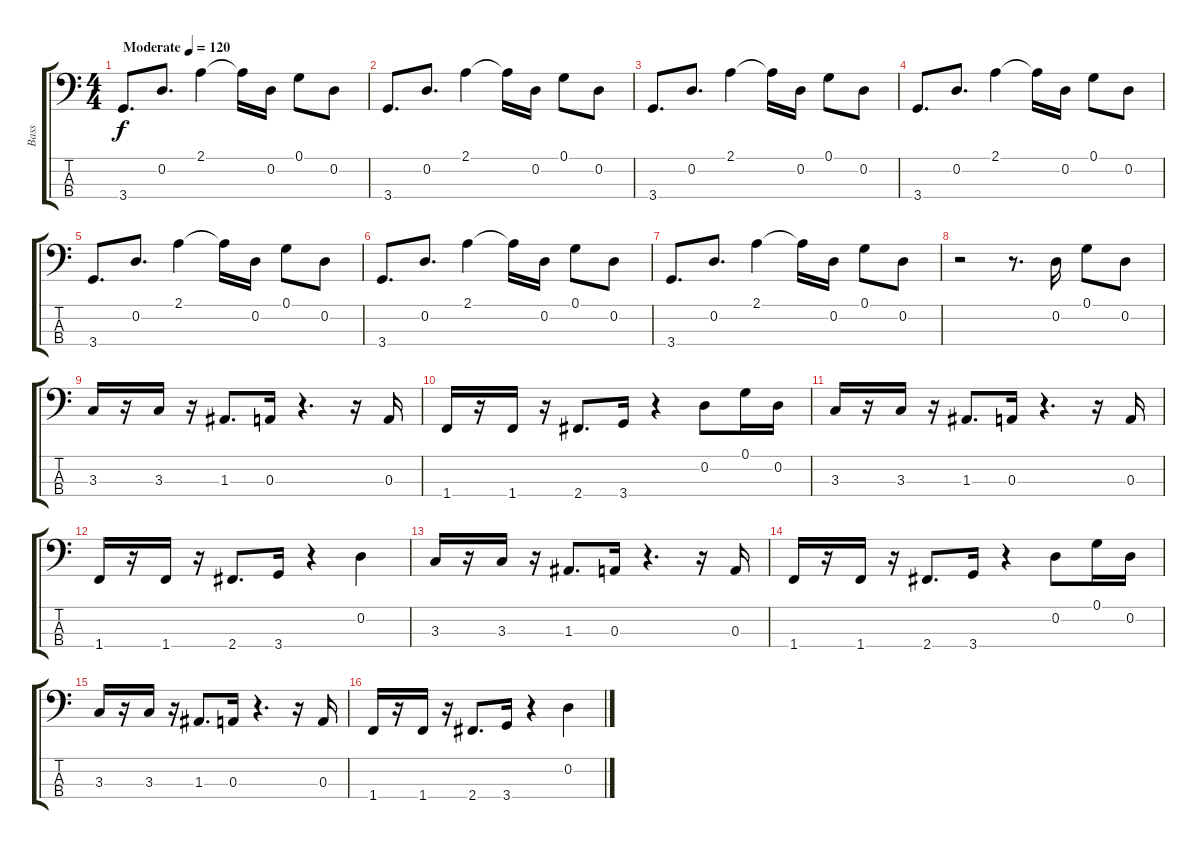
\track ("Bass" "Bass") {instrument electricbassfinger}
\staff {score tabs}
\tuning (G2 D2 A1 E1) {hide}
\ts (4 4)
\tempo (120 "Moderate")
\clef f4
\ks c
3.4.8{d dy f instrument electricbassfinger} 0.2.8{d} 2.1.4 2.1{t}.16 0.2.16 0.1.8 0.2.8 |
3.4.8{d} 0.2.8{d} 2.1.4 2.1{t}.16 0.2.16 0.1.8 0.2.8 |
3.4.8{d} 0.2.8{d} 2.1.4 2.1{t}.16 0.2.16 0.1.8 0.2.8 |
3.4.8{d} 0.2.8{d} 2.1.4 2.1{t}.16 0.2.16 0.1.8 0.2.8 |
3.4.8{d} 0.2.8{d} 2.1.4 2.1{t}.16 0.2.16 0.1.8 0.2.8 |
3.4.8{d} 0.2.8{d} 2.1.4 2.1{t}.16 0.2.16 0.1.8 0.2.8 |
3.4.8{d} 0.2.8{d} 2.1.4 2.1{t}.16 0.2.16 0.1.8 0.2.8 |
r.2 r.8{d} 0.2.16 0.1.8 0.2.8 |
3.3.16 r.16 3.3.16 r.16 1.3.8{d} 0.3.16 r.4{d} r.16 0.3.16 |
1.4.16 r.16 1.4.16 r.16 2.4.8{d} 3.4.16 r.4 0.2.8 0.1.16 0.2.16 |
3.3.16 r.16 3.3.16 r.16 1.3.8{d} 0.3.16 r.4{d} r.16 0.3.16 |
1.4.16 r.16 1.4.16 r.16 2.4.8{d} 3.4.16 r.4 0.2.4 |
3.3.16 r.16 3.3.16 r.16 1.3.8{d} 0.3.16 r.4{d} r.16 0.3.16 |
1.4.16 r.16 1.4.16 r.16 2.4.8{d} 3.4.16 r.4 0.2.8 0.1.16 0.2.16 |
3.3.16 r.16 3.3.16 r.16 1.3.8{d} 0.3.16 r.4{d} r.16 0.3.16 |
1.4.16 r.16 1.4.16 r.16 2.4.8{d} 3.4.16 r.4 0.2.4
